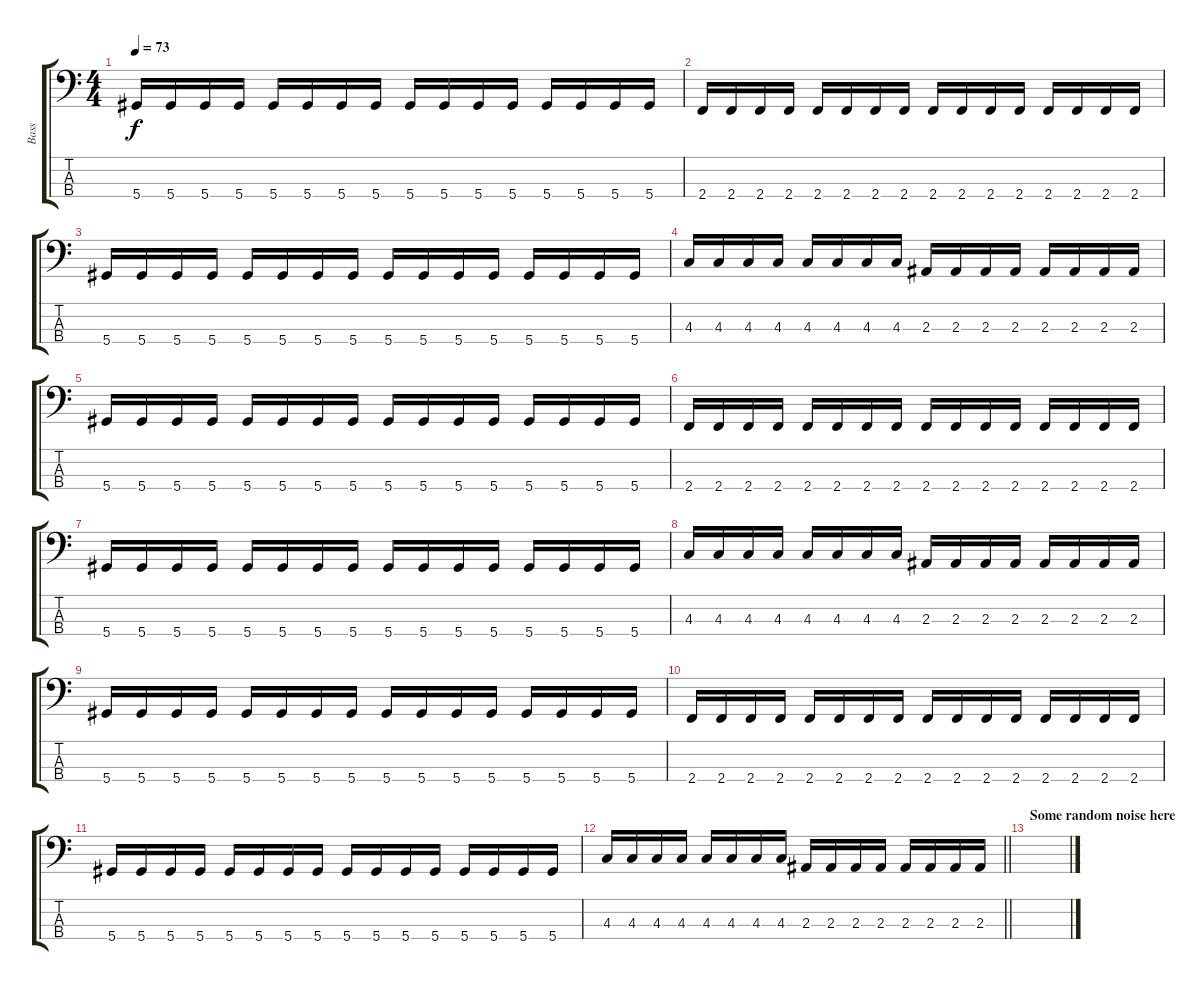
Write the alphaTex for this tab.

\track ("Bass" "Bass") {instrument electricbassfinger}
\staff {score tabs}
\tuning (Gb2 Db2 Ab1 Eb1) {hide}
\ts (4 4)
\tempo 73
\clef f4
\ks c
5.4.16{dy f} 5.4.16 5.4.16 5.4.16 5.4.16 5.4.16 5.4.16 5.4.16 5.4.16 5.4.16 5.4.16 5.4.16 5.4.16 5.4.16 5.4.16 5.4.16 |
2.4.16 2.4.16 2.4.16 2.4.16 2.4.16 2.4.16 2.4.16 2.4.16 2.4.16 2.4.16 2.4.16 2.4.16 2.4.16 2.4.16 2.4.16 2.4.16 |
5.4.16 5.4.16 5.4.16 5.4.16 5.4.16 5.4.16 5.4.16 5.4.16 5.4.16 5.4.16 5.4.16 5.4.16 5.4.16 5.4.16 5.4.16 5.4.16 |
4.3.16 4.3.16 4.3.16 4.3.16 4.3.16 4.3.16 4.3.16 4.3.16 2.3.16 2.3.16 2.3.16 2.3.16 2.3.16 2.3.16 2.3.16 2.3.16 |
5.4.16 5.4.16 5.4.16 5.4.16 5.4.16 5.4.16 5.4.16 5.4.16 5.4.16 5.4.16 5.4.16 5.4.16 5.4.16 5.4.16 5.4.16 5.4.16 |
2.4.16 2.4.16 2.4.16 2.4.16 2.4.16 2.4.16 2.4.16 2.4.16 2.4.16 2.4.16 2.4.16 2.4.16 2.4.16 2.4.16 2.4.16 2.4.16 |
5.4.16 5.4.16 5.4.16 5.4.16 5.4.16 5.4.16 5.4.16 5.4.16 5.4.16 5.4.16 5.4.16 5.4.16 5.4.16 5.4.16 5.4.16 5.4.16 |
4.3.16 4.3.16 4.3.16 4.3.16 4.3.16 4.3.16 4.3.16 4.3.16 2.3.16 2.3.16 2.3.16 2.3.16 2.3.16 2.3.16 2.3.16 2.3.16 |
5.4.16 5.4.16 5.4.16 5.4.16 5.4.16 5.4.16 5.4.16 5.4.16 5.4.16 5.4.16 5.4.16 5.4.16 5.4.16 5.4.16 5.4.16 5.4.16 |
2.4.16 2.4.16 2.4.16 2.4.16 2.4.16 2.4.16 2.4.16 2.4.16 2.4.16 2.4.16 2.4.16 2.4.16 2.4.16 2.4.16 2.4.16 2.4.16 |
5.4.16 5.4.16 5.4.16 5.4.16 5.4.16 5.4.16 5.4.16 5.4.16 5.4.16 5.4.16 5.4.16 5.4.16 5.4.16 5.4.16 5.4.16 5.4.16 |
\barLineRight lightlight
4.3.16 4.3.16 4.3.16 4.3.16 4.3.16 4.3.16 4.3.16 4.3.16 2.3.16 2.3.16 2.3.16 2.3.16 2.3.16 2.3.16 2.3.16 2.3.16 |
\section ("" "Some random noise here")
